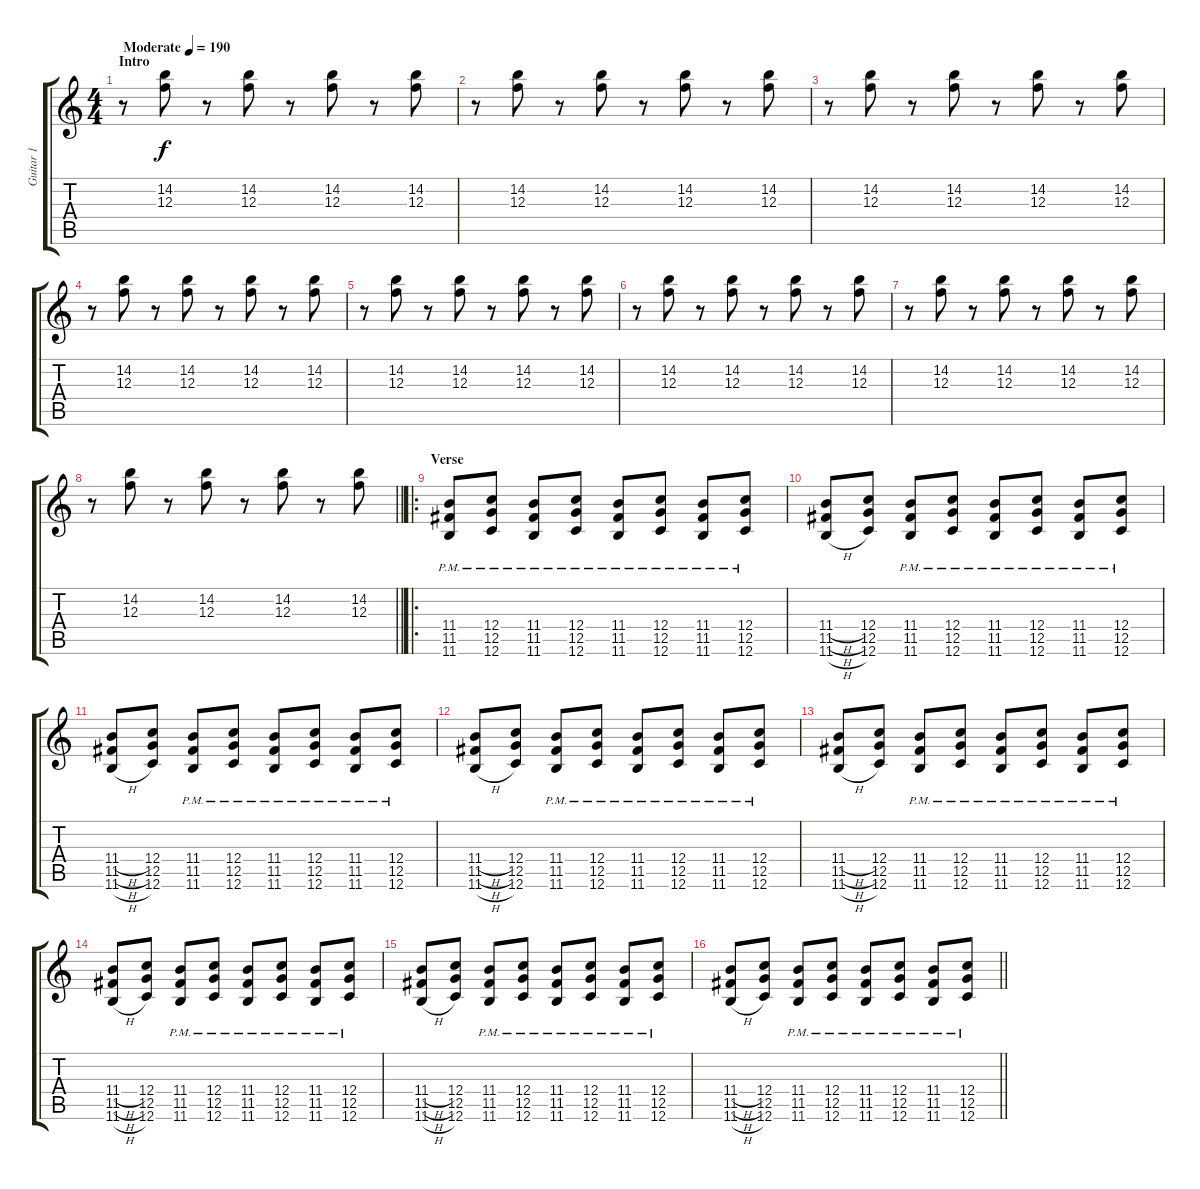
\track ("Guitar 1" "Guitar 1") {instrument distortionguitar}
\staff {score tabs}
\tuning (D4 A3 F3 C3 G2 C2) {hide}
\ts (4 4)
\section ("" "Intro")
\tempo (190 "Moderate")
\clef g2
\ks c
r.8{dy f instrument distortionguitar} (14.2 12.3).8 r.8 (14.2 12.3).8 r.8 (14.2 12.3).8 r.8 (14.2 12.3).8 |
r.8 (14.2 12.3).8 r.8 (14.2 12.3).8 r.8 (14.2 12.3).8 r.8 (14.2 12.3).8 |
r.8 (14.2 12.3).8 r.8 (14.2 12.3).8 r.8 (14.2 12.3).8 r.8 (14.2 12.3).8 |
r.8 (14.2 12.3).8 r.8 (14.2 12.3).8 r.8 (14.2 12.3).8 r.8 (14.2 12.3).8 |
r.8 (14.2 12.3).8 r.8 (14.2 12.3).8 r.8 (14.2 12.3).8 r.8 (14.2 12.3).8 |
r.8 (14.2 12.3).8 r.8 (14.2 12.3).8 r.8 (14.2 12.3).8 r.8 (14.2 12.3).8 |
r.8 (14.2 12.3).8 r.8 (14.2 12.3).8 r.8 (14.2 12.3).8 r.8 (14.2 12.3).8 |
\barLineRight lightlight
r.8 (14.2 12.3).8 r.8 (14.2 12.3).8 r.8 (14.2 12.3).8 r.8 (14.2 12.3).8 |
\ro
\section ("" "Verse")
(11.4{pm} 11.5{pm} 11.6{pm}).8 (12.4{pm} 12.5{pm} 12.6{pm}).8 (11.4{pm} 11.5{pm} 11.6{pm}).8 (12.4{pm} 12.5{pm} 12.6{pm}).8 (11.4{pm} 11.5{pm} 11.6{pm}).8 (12.4{pm} 12.5{pm} 12.6{pm}).8 (11.4{pm} 11.5{pm} 11.6{pm}).8 (12.4{pm} 12.5{pm} 12.6{pm}).8 |
(11.4{h} 11.5{h} 11.6{h}).8 (12.4 12.5 12.6).8 (11.4{pm} 11.5{pm} 11.6{pm}).8 (12.4{pm} 12.5{pm} 12.6{pm}).8 (11.4{pm} 11.5{pm} 11.6{pm}).8 (12.4{pm} 12.5{pm} 12.6{pm}).8 (11.4{pm} 11.5{pm} 11.6{pm}).8 (12.4{pm} 12.5{pm} 12.6{pm}).8 |
(11.4{h} 11.5{h} 11.6{h}).8 (12.4 12.5 12.6).8 (11.4{pm} 11.5{pm} 11.6{pm}).8 (12.4{pm} 12.5{pm} 12.6{pm}).8 (11.4{pm} 11.5{pm} 11.6{pm}).8 (12.4{pm} 12.5{pm} 12.6{pm}).8 (11.4{pm} 11.5{pm} 11.6{pm}).8 (12.4{pm} 12.5{pm} 12.6{pm}).8 |
(11.4{h} 11.5{h} 11.6{h}).8 (12.4 12.5 12.6).8 (11.4{pm} 11.5{pm} 11.6{pm}).8 (12.4{pm} 12.5{pm} 12.6{pm}).8 (11.4{pm} 11.5{pm} 11.6{pm}).8 (12.4{pm} 12.5{pm} 12.6{pm}).8 (11.4{pm} 11.5{pm} 11.6{pm}).8 (12.4{pm} 12.5{pm} 12.6{pm}).8 |
(11.4{h} 11.5{h} 11.6{h}).8 (12.4 12.5 12.6).8 (11.4{pm} 11.5{pm} 11.6{pm}).8 (12.4{pm} 12.5{pm} 12.6{pm}).8 (11.4{pm} 11.5{pm} 11.6{pm}).8 (12.4{pm} 12.5{pm} 12.6{pm}).8 (11.4{pm} 11.5{pm} 11.6{pm}).8 (12.4{pm} 12.5{pm} 12.6{pm}).8 |
(11.4{h} 11.5{h} 11.6{h}).8 (12.4 12.5 12.6).8 (11.4{pm} 11.5{pm} 11.6{pm}).8 (12.4{pm} 12.5{pm} 12.6{pm}).8 (11.4{pm} 11.5{pm} 11.6{pm}).8 (12.4{pm} 12.5{pm} 12.6{pm}).8 (11.4{pm} 11.5{pm} 11.6{pm}).8 (12.4{pm} 12.5{pm} 12.6{pm}).8 |
(11.4{h} 11.5{h} 11.6{h}).8 (12.4 12.5 12.6).8 (11.4{pm} 11.5{pm} 11.6{pm}).8 (12.4{pm} 12.5{pm} 12.6{pm}).8 (11.4{pm} 11.5{pm} 11.6{pm}).8 (12.4{pm} 12.5{pm} 12.6{pm}).8 (11.4{pm} 11.5{pm} 11.6{pm}).8 (12.4{pm} 12.5{pm} 12.6{pm}).8 |
\barLineRight lightlight
(11.4{h} 11.5{h} 11.6{h}).8 (12.4 12.5 12.6).8 (11.4{pm} 11.5{pm} 11.6{pm}).8 (12.4{pm} 12.5{pm} 12.6{pm}).8 (11.4{pm} 11.5{pm} 11.6{pm}).8 (12.4{pm} 12.5{pm} 12.6{pm}).8 (11.4{pm} 11.5{pm} 11.6{pm}).8 (12.4{pm} 12.5{pm} 12.6{pm}).8
